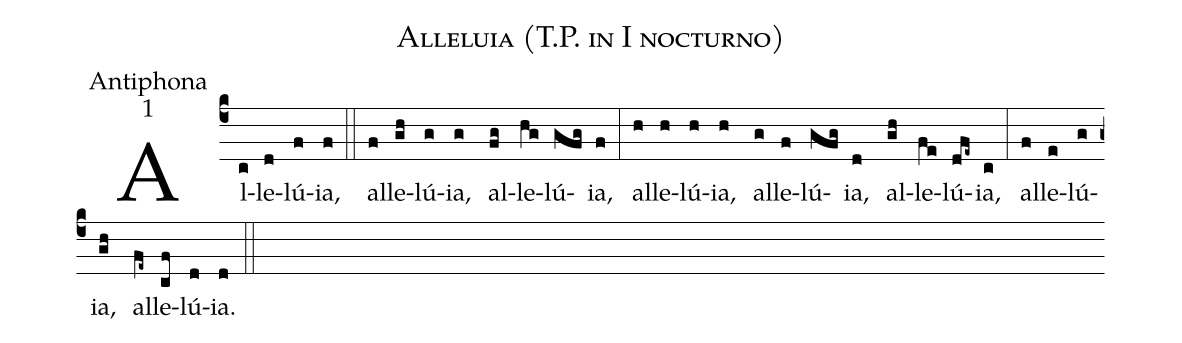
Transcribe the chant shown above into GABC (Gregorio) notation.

name:Alleluia (T.P. in I nocturno);
office-part:Antiphona;
mode:1;
%%
(c4)Al(c)le(d)lú(f)ia, (f) (::) al(f)le(gh)lú(g)ia, (g) al(fg)le(hg)lú(gfg)ia, (f) (:) al(h)le(h)lú(h)ia, (h) al(g)le(f)lú(gfg)ia, (d) al(gh)le(fe)lú(dfe~)ia, (c) (:) al(f)le(e)lú(g)ia, (gh) al(fe~)le(cf)lú(d)ia. (d) (::)
